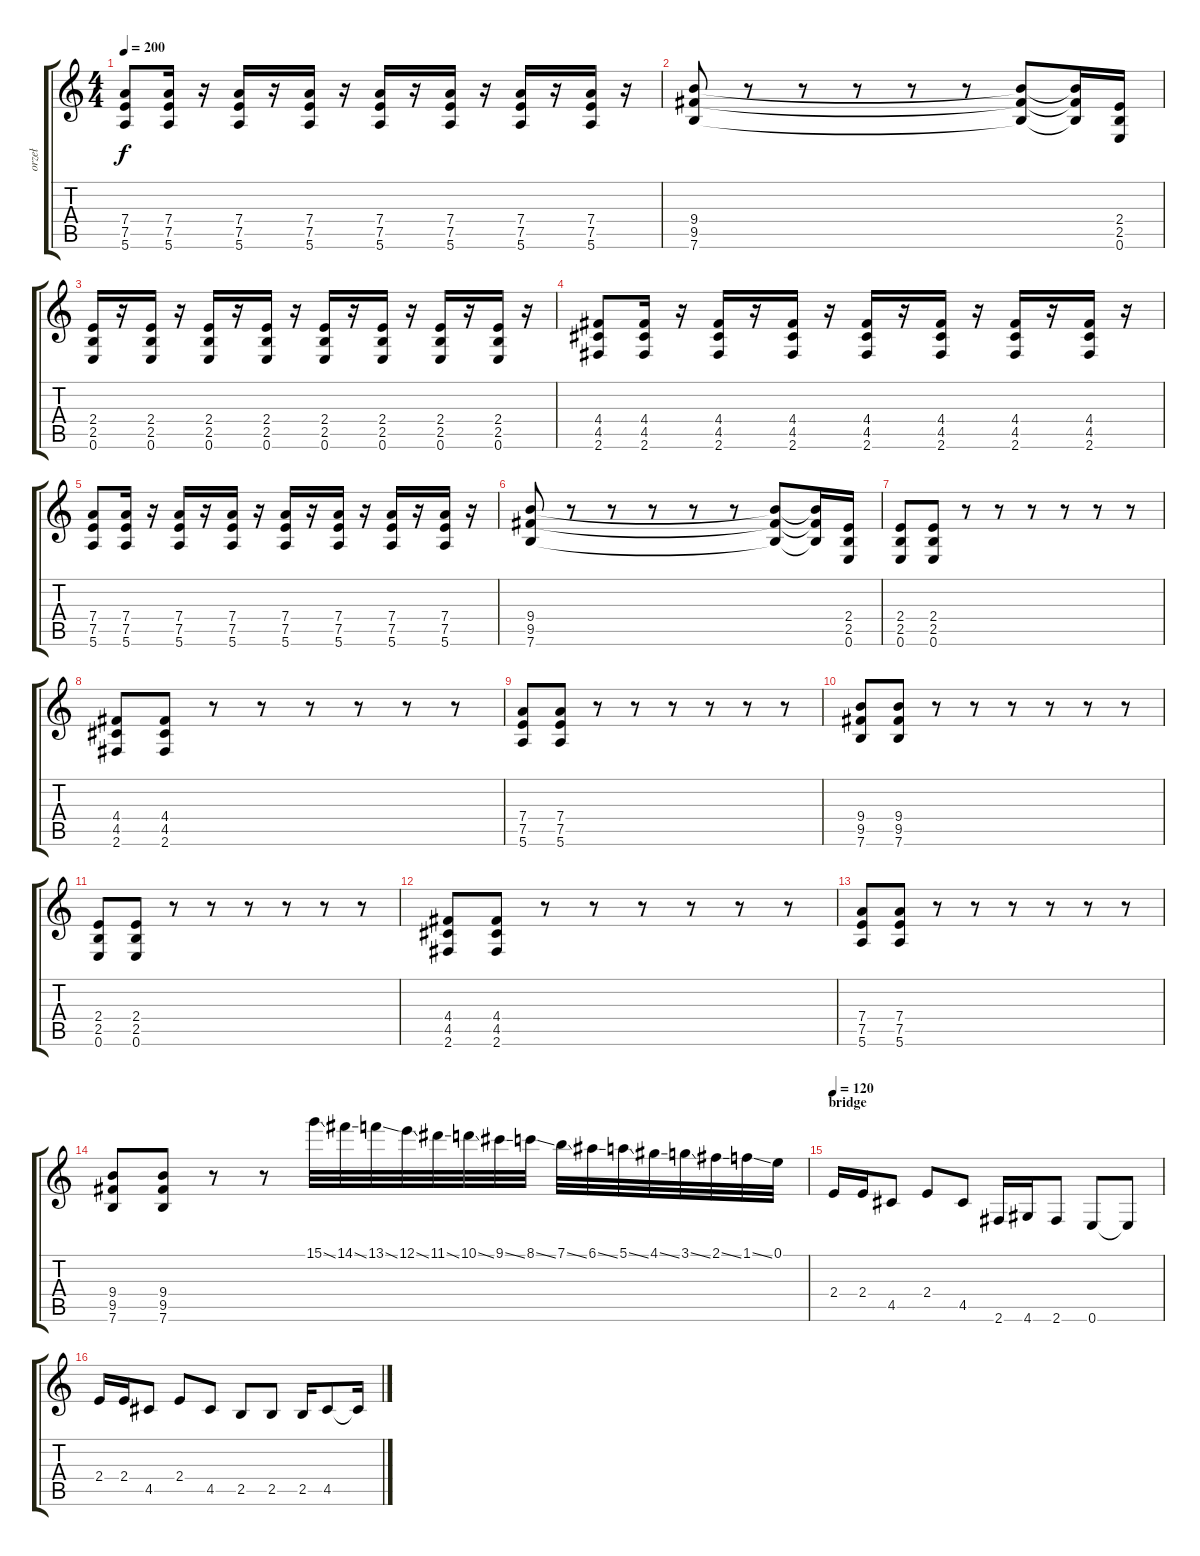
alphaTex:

\track ("orzeł" "orzeł") {instrument overdrivenguitar}
\staff {score tabs}
\tuning (E4 B3 G3 D3 A2 E2) {hide}
\ts (4 4)
\tempo 200
\clef g2
\ks c
(7.4 7.5 5.6).8{dy f} (7.4 7.5 5.6).16 r.16 (7.4 7.5 5.6).16 r.16 (7.4 7.5 5.6).16 r.16 (7.4 7.5 5.6).16 r.16 (7.4 7.5 5.6).16 r.16 (7.4 7.5 5.6).16 r.16 (7.4 7.5 5.6).16 r.16 |
(9.4 9.5 7.6).8 r.8 r.8 r.8 r.8 r.8 (9.4{t} 9.5{t} 7.6{t}).8 (9.4{t} 9.5{t} 7.6{t}).16 (2.4 2.5 0.6).16 |
(2.4 2.5 0.6).16 r.16 (2.4 2.5 0.6).16 r.16 (2.4 2.5 0.6).16 r.16 (2.4 2.5 0.6).16 r.16 (2.4 2.5 0.6).16 r.16 (2.4 2.5 0.6).16 r.16 (2.4 2.5 0.6).16 r.16 (2.4 2.5 0.6).16 r.16 |
(4.4 4.5 2.6).8 (4.4 4.5 2.6).16 r.16 (4.4 4.5 2.6).16 r.16 (4.4 4.5 2.6).16 r.16 (4.4 4.5 2.6).16 r.16 (4.4 4.5 2.6).16 r.16 (4.4 4.5 2.6).16 r.16 (4.4 4.5 2.6).16 r.16 |
(7.4 7.5 5.6).8 (7.4 7.5 5.6).16 r.16 (7.4 7.5 5.6).16 r.16 (7.4 7.5 5.6).16 r.16 (7.4 7.5 5.6).16 r.16 (7.4 7.5 5.6).16 r.16 (7.4 7.5 5.6).16 r.16 (7.4 7.5 5.6).16 r.16 |
(9.4 9.5 7.6).8 r.8 r.8 r.8 r.8 r.8 (9.4{t} 9.5{t} 7.6{t}).8 (9.4{t} 9.5{t} 7.6{t}).16 (2.4 2.5 0.6).16 |
(2.4 2.5 0.6).8 (2.4 2.5 0.6).8 r.8 r.8 r.8 r.8 r.8 r.8 |
(4.4 4.5 2.6).8 (4.4 4.5 2.6).8 r.8 r.8 r.8 r.8 r.8 r.8 |
(7.4 7.5 5.6).8 (7.4 7.5 5.6).8 r.8 r.8 r.8 r.8 r.8 r.8 |
(9.4 9.5 7.6).8 (9.4 9.5 7.6).8 r.8 r.8 r.8 r.8 r.8 r.8 |
(2.4 2.5 0.6).8 (2.4 2.5 0.6).8 r.8 r.8 r.8 r.8 r.8 r.8 |
(4.4 4.5 2.6).8 (4.4 4.5 2.6).8 r.8 r.8 r.8 r.8 r.8 r.8 |
(7.4 7.5 5.6).8 (7.4 7.5 5.6).8 r.8 r.8 r.8 r.8 r.8 r.8 |
(9.4 9.5 7.6).8 (9.4 9.5 7.6).8 r.8 r.8 15.1{ss}.32 14.1{ss}.32 13.1{ss}.32 12.1{ss}.32 11.1{ss}.32 10.1{ss}.32 9.1{ss}.32 8.1{ss}.32 7.1{ss}.32 6.1{ss}.32 5.1{ss}.32 4.1{ss}.32 3.1{ss}.32 2.1{ss}.32 1.1{ss}.32 0.1.32 |
\section ("" "bridge")
\tempo 120
2.4.16{instrument overdrivenguitar} 2.4.16 4.5.8 2.4.8 4.5.8 2.6.16 4.6.16 2.6.8 0.6.8 0.6{t}.8 |
2.4.16 2.4.16 4.5.8 2.4.8 4.5.8 2.5.8 2.5.8 2.5.16 4.5.8 4.5{t}.16
